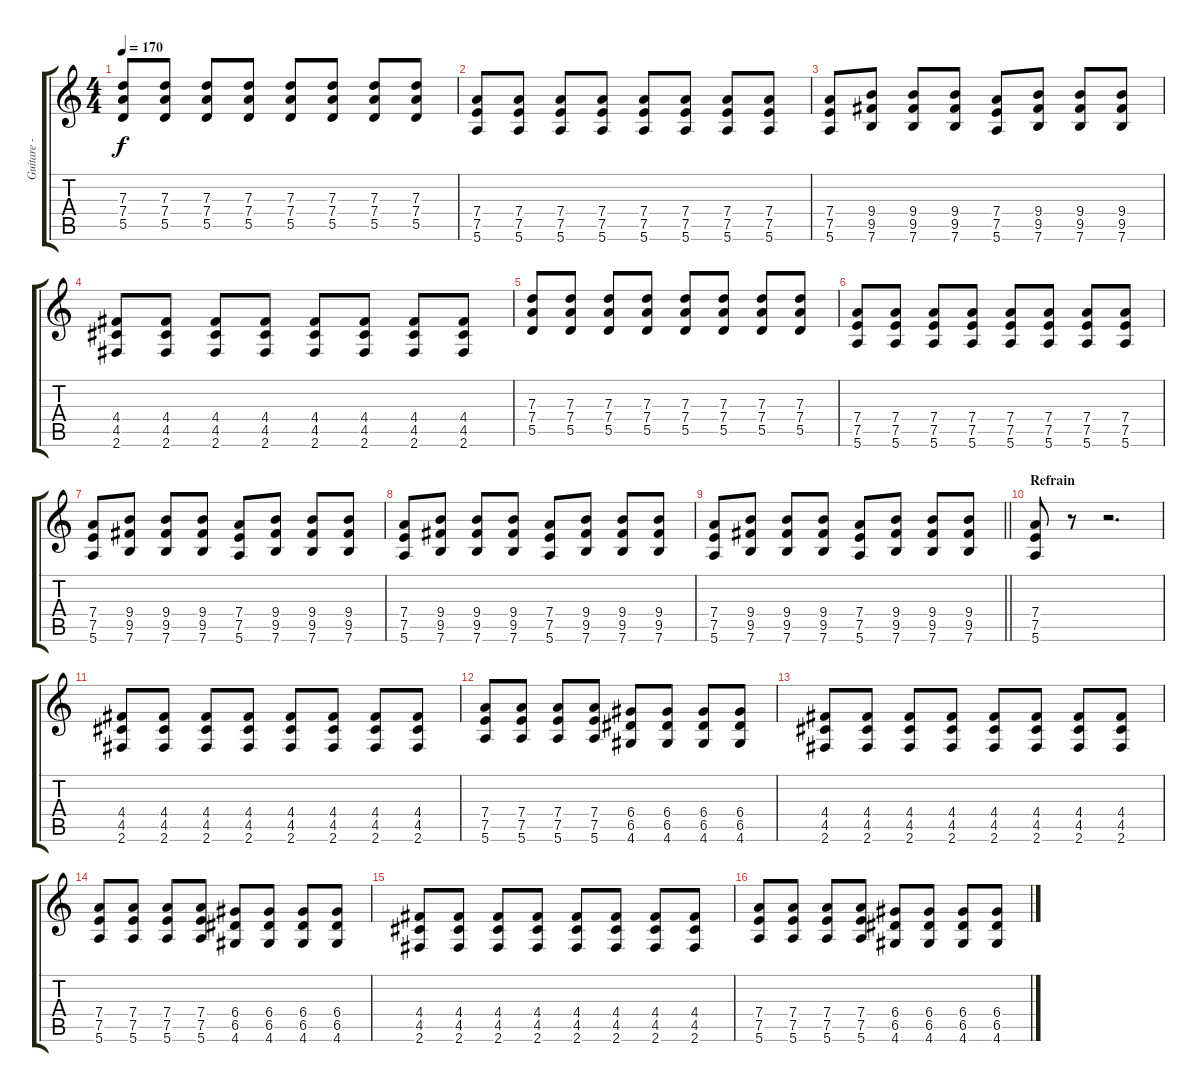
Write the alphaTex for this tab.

\track ("Guitare - Yves " "Guitare - ") {instrument distortionguitar}
\staff {score tabs}
\tuning (E4 B3 G3 D3 A2 E2) {hide}
\ts (4 4)
\tempo 170
\clef g2
\ks c
(7.3 7.4 5.5).8{dy f} (7.3 7.4 5.5).8 (7.3 7.4 5.5).8 (7.3 7.4 5.5).8 (7.3 7.4 5.5).8 (7.3 7.4 5.5).8 (7.3 7.4 5.5).8 (7.3 7.4 5.5).8 |
(7.4 7.5 5.6).8 (7.4 7.5 5.6).8 (7.4 7.5 5.6).8 (7.4 7.5 5.6).8 (7.4 7.5 5.6).8 (7.4 7.5 5.6).8 (7.4 7.5 5.6).8 (7.4 7.5 5.6).8 |
(7.4 7.5 5.6).8 (9.4 9.5 7.6).8 (9.4 9.5 7.6).8 (9.4 9.5 7.6).8 (7.4 7.5 5.6).8 (9.4 9.5 7.6).8 (9.4 9.5 7.6).8 (9.4 9.5 7.6).8 |
(4.4 4.5 2.6).8 (4.4 4.5 2.6).8 (4.4 4.5 2.6).8 (4.4 4.5 2.6).8 (4.4 4.5 2.6).8 (4.4 4.5 2.6).8 (4.4 4.5 2.6).8 (4.4 4.5 2.6).8 |
(7.3 7.4 5.5).8 (7.3 7.4 5.5).8 (7.3 7.4 5.5).8 (7.3 7.4 5.5).8 (7.3 7.4 5.5).8 (7.3 7.4 5.5).8 (7.3 7.4 5.5).8 (7.3 7.4 5.5).8 |
(7.4 7.5 5.6).8 (7.4 7.5 5.6).8 (7.4 7.5 5.6).8 (7.4 7.5 5.6).8 (7.4 7.5 5.6).8 (7.4 7.5 5.6).8 (7.4 7.5 5.6).8 (7.4 7.5 5.6).8 |
(7.4 7.5 5.6).8 (9.4 9.5 7.6).8 (9.4 9.5 7.6).8 (9.4 9.5 7.6).8 (7.4 7.5 5.6).8 (9.4 9.5 7.6).8 (9.4 9.5 7.6).8 (9.4 9.5 7.6).8 |
(7.4 7.5 5.6).8 (9.4 9.5 7.6).8 (9.4 9.5 7.6).8 (9.4 9.5 7.6).8 (7.4 7.5 5.6).8 (9.4 9.5 7.6).8 (9.4 9.5 7.6).8 (9.4 9.5 7.6).8 |
\barLineRight lightlight
(7.4 7.5 5.6).8 (9.4 9.5 7.6).8 (9.4 9.5 7.6).8 (9.4 9.5 7.6).8 (7.4 7.5 5.6).8 (9.4 9.5 7.6).8 (9.4 9.5 7.6).8 (9.4 9.5 7.6).8 |
\section ("" "Refrain")
(7.4 7.5 5.6).8 r.8 r.2{d} |
(4.4 4.5 2.6).8 (4.4 4.5 2.6).8 (4.4 4.5 2.6).8 (4.4 4.5 2.6).8 (4.4 4.5 2.6).8 (4.4 4.5 2.6).8 (4.4 4.5 2.6).8 (4.4 4.5 2.6).8 |
(7.4 7.5 5.6).8 (7.4 7.5 5.6).8 (7.4 7.5 5.6).8 (7.4 7.5 5.6).8 (6.4 6.5 4.6).8 (6.4 6.5 4.6).8 (6.4 6.5 4.6).8 (6.4 6.5 4.6).8 |
(4.4 4.5 2.6).8 (4.4 4.5 2.6).8 (4.4 4.5 2.6).8 (4.4 4.5 2.6).8 (4.4 4.5 2.6).8 (4.4 4.5 2.6).8 (4.4 4.5 2.6).8 (4.4 4.5 2.6).8 |
(7.4 7.5 5.6).8 (7.4 7.5 5.6).8 (7.4 7.5 5.6).8 (7.4 7.5 5.6).8 (6.4 6.5 4.6).8 (6.4 6.5 4.6).8 (6.4 6.5 4.6).8 (6.4 6.5 4.6).8 |
(4.4 4.5 2.6).8 (4.4 4.5 2.6).8 (4.4 4.5 2.6).8 (4.4 4.5 2.6).8 (4.4 4.5 2.6).8 (4.4 4.5 2.6).8 (4.4 4.5 2.6).8 (4.4 4.5 2.6).8 |
(7.4 7.5 5.6).8 (7.4 7.5 5.6).8 (7.4 7.5 5.6).8 (7.4 7.5 5.6).8 (6.4 6.5 4.6).8 (6.4 6.5 4.6).8 (6.4 6.5 4.6).8 (6.4 6.5 4.6).8
